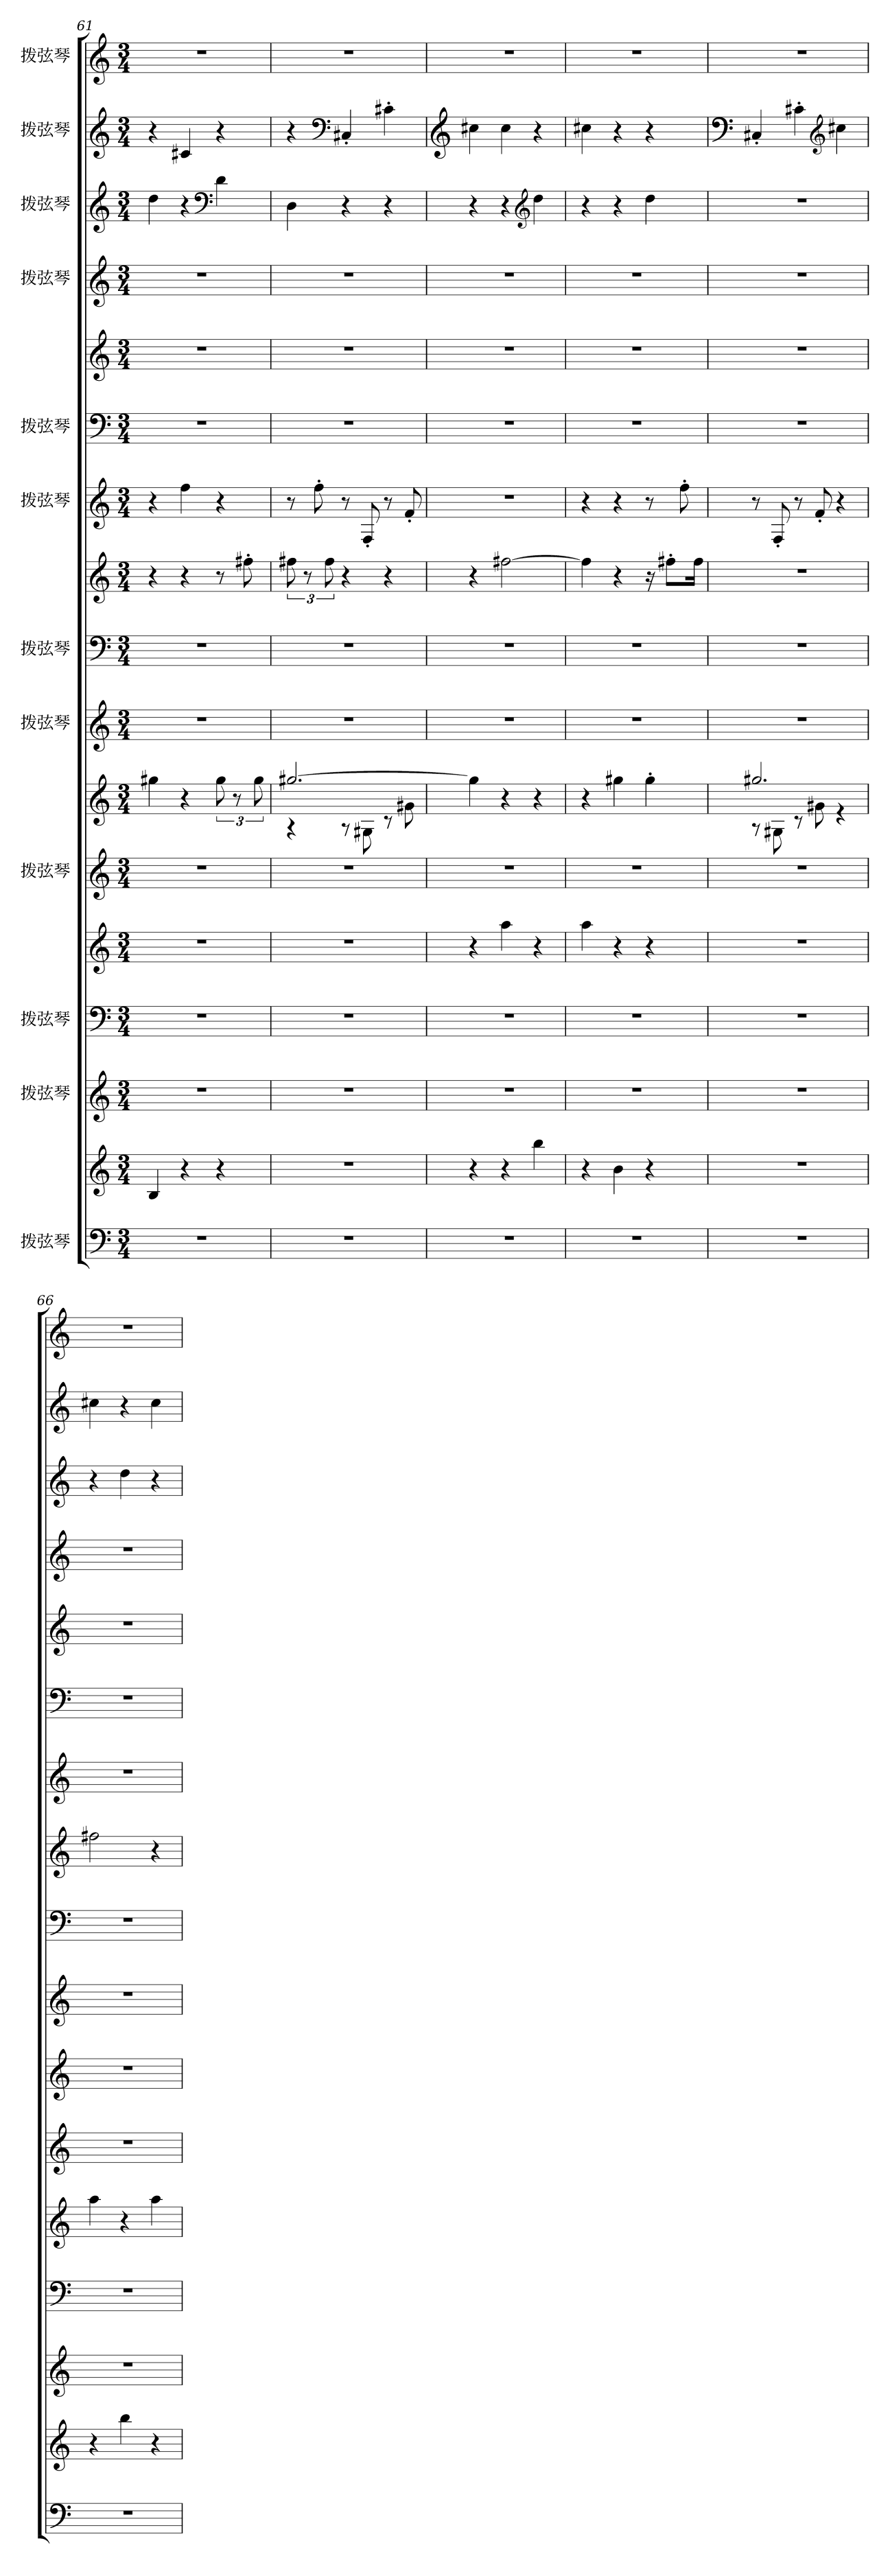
**kern	**kern	**kern	**kern	**kern	**kern	**kern	**kern	**kern	**kern	**kern	**kern	**kern	**kern	**kern	**kern	**kern
*part12	*part12	*part11	*part10	*part10	*part9	*part9	*part8	*part7	*part7	*part6	*part5	*part5	*part4	*part3	*part2	*part1
*staff17	*staff16	*staff15	*staff14	*staff13	*staff12	*staff11	*staff10	*staff9	*staff8	*staff7	*staff6	*staff5	*staff4	*staff3	*staff2	*staff1
*I"拨弦琴	*	*I"拨弦琴	*I"拨弦琴	*	*I"拨弦琴	*	*I"拨弦琴	*I"拨弦琴	*	*I"拨弦琴	*I"拨弦琴	*	*I"拨弦琴	*I"拨弦琴	*I"拨弦琴	*I"拨弦琴
*clefF4	*clefG2	*clefG2	*clefF4	*clefG2	*clefG2	*clefG2	*clefG2	*clefF4	*clefG2	*clefG2	*clefF4	*clefG2	*clefG2	*clefG2	*clefG2	*clefG2
*k[]	*k[]	*k[]	*k[]	*k[]	*k[]	*k[]	*k[]	*k[]	*k[]	*k[]	*k[]	*k[]	*k[]	*k[]	*k[]	*k[]
*M3/4	*M3/4	*M3/4	*M3/4	*M3/4	*M3/4	*M3/4	*M3/4	*M3/4	*M3/4	*M3/4	*M3/4	*M3/4	*M3/4	*M3/4	*M3/4	*M3/4
=61	=61	=61	=61	=61	=61	=61	=61	=61	=61	=61	=61	=61	=61	=61	=61	=61
2.r	4B/	2.r	2.r	2.r	2.r	4gg#X\	2.r	2.r	4r	4r	2.r	2.r	2.r	4dd\	4r	2.r
.	4r	.	.	.	.	4r	.	.	4r	4ff\	.	.	.	4r	4c#X/	.
*	*	*	*	*	*	*	*	*	*	*	*	*	*	*clefF4	*	*
.	4r	.	.	.	.	12gg#\	.	.	8r	4r	.	.	.	4d\	4r	.
.	.	.	.	.	.	12r	.	.	.	.	.	.	.	.	.	.
.	.	.	.	.	.	.	.	.	8ff#X'\	.	.	.	.	.	.	.
.	.	.	.	.	.	12gg#\	.	.	.	.	.	.	.	.	.	.
=62	=62	=62	=62	=62	=62	=62	=62	=62	=62	=62	=62	=62	=62	=62	=62	=62
*	*	*	*	*	*	*^	*	*	*	*	*	*	*	*	*	*
2.r	2.r	2.r	2.r	2.r	2.r	[2.gg#X/	4r	2.r	2.r	12ff#X\	8r	2.r	2.r	2.r	4D\	4r	2.r
.	.	.	.	.	.	.	.	.	.	12r	.	.	.	.	.	.	.
.	.	.	.	.	.	.	.	.	.	.	8ff'\	.	.	.	.	.	.
.	.	.	.	.	.	.	.	.	.	12ff#\	.	.	.	.	.	.	.
*	*	*	*	*	*	*	*	*	*	*	*	*	*	*	*	*clefF4	*
.	.	.	.	.	.	.	8r	.	.	4r	8r	.	.	.	4r	4C#X'/	.
.	.	.	.	.	.	.	8G#X\	.	.	.	8F'/	.	.	.	.	.	.
.	.	.	.	.	.	.	8r	.	.	4r	8r	.	.	.	4r	4c#X'\	.
.	.	.	.	.	.	.	8g#X\	.	.	.	8f'/	.	.	.	.	.	.
*	*	*	*	*	*	*v	*v	*	*	*	*	*	*	*	*	*	*
=63	=63	=63	=63	=63	=63	=63	=63	=63	=63	=63	=63	=63	=63	=63	=63	=63
*	*	*	*	*	*	*	*	*	*	*	*	*	*	*	*clefG2	*
2.r	4r	2.r	2.r	4r	2.r	4gg#\]	2.r	2.r	4r	2.r	2.r	2.r	2.r	4r	4cc#X\	2.r
.	4r	.	.	4aa\	.	4r	.	.	[2ff#X\	.	.	.	.	4r	4cc#\	.
*	*	*	*	*	*	*	*	*	*	*	*	*	*	*clefG2	*	*
.	4bb\	.	.	4r	.	4r	.	.	.	.	.	.	.	4dd\	4r	.
!!LO:PB:g=z
=64	=64	=64	=64	=64	=64	=64	=64	=64	=64	=64	=64	=64	=64	=64	=64	=64
2.r	4r	2.r	2.r	4aa\	2.r	4r	2.r	2.r	4ff#\]	4r	2.r	2.r	2.r	4r	4cc#X\	2.r
.	4b\	.	.	4r	.	4gg#X\	.	.	4r	4r	.	.	.	4r	4r	.
.	4r	.	.	4r	.	4gg#'\	.	.	16r	8r	.	.	.	4dd\	4r	.
.	.	.	.	.	.	.	.	.	8ff#X'\L	.	.	.	.	.	.	.
.	.	.	.	.	.	.	.	.	.	8ff'\	.	.	.	.	.	.
.	.	.	.	.	.	.	.	.	16ff#\Jk	.	.	.	.	.	.	.
=65	=65	=65	=65	=65	=65	=65	=65	=65	=65	=65	=65	=65	=65	=65	=65	=65
*	*	*	*	*	*	*	*	*	*	*	*	*	*	*	*clefF4	*
*	*	*	*	*	*	*^	*	*	*	*	*	*	*	*	*	*
2.r	2.r	2.r	2.r	2.r	2.r	2.gg#X/	8r	2.r	2.r	2.r	8r	2.r	2.r	2.r	2.r	4C#X'/	2.r
.	.	.	.	.	.	.	8G#X\	.	.	.	8F'/	.	.	.	.	.	.
.	.	.	.	.	.	.	8r	.	.	.	8r	.	.	.	.	4c#X'\	.
.	.	.	.	.	.	.	8g#X\	.	.	.	8f'/	.	.	.	.	.	.
*	*	*	*	*	*	*	*	*	*	*	*	*	*	*	*	*clefG2	*
.	.	.	.	.	.	.	4r	.	.	.	4r	.	.	.	.	4cc#X\	.
*	*	*	*	*	*	*v	*v	*	*	*	*	*	*	*	*	*	*
=66	=66	=66	=66	=66	=66	=66	=66	=66	=66	=66	=66	=66	=66	=66	=66	=66
2.r	4r	2.r	2.r	4aa\	2.r	2.r	2.r	2.r	2ff#X\	2.r	2.r	2.r	2.r	4r	4cc#X\	2.r
.	4bb\	.	.	4r	.	.	.	.	.	.	.	.	.	4dd\	4r	.
.	4r	.	.	4aa\	.	.	.	.	4r	.	.	.	.	4r	4cc#\	.
=	=	=	=	=	=	=	=	=	=	=	=	=	=	=	=	=
*-	*-	*-	*-	*-	*-	*-	*-	*-	*-	*-	*-	*-	*-	*-	*-	*-
